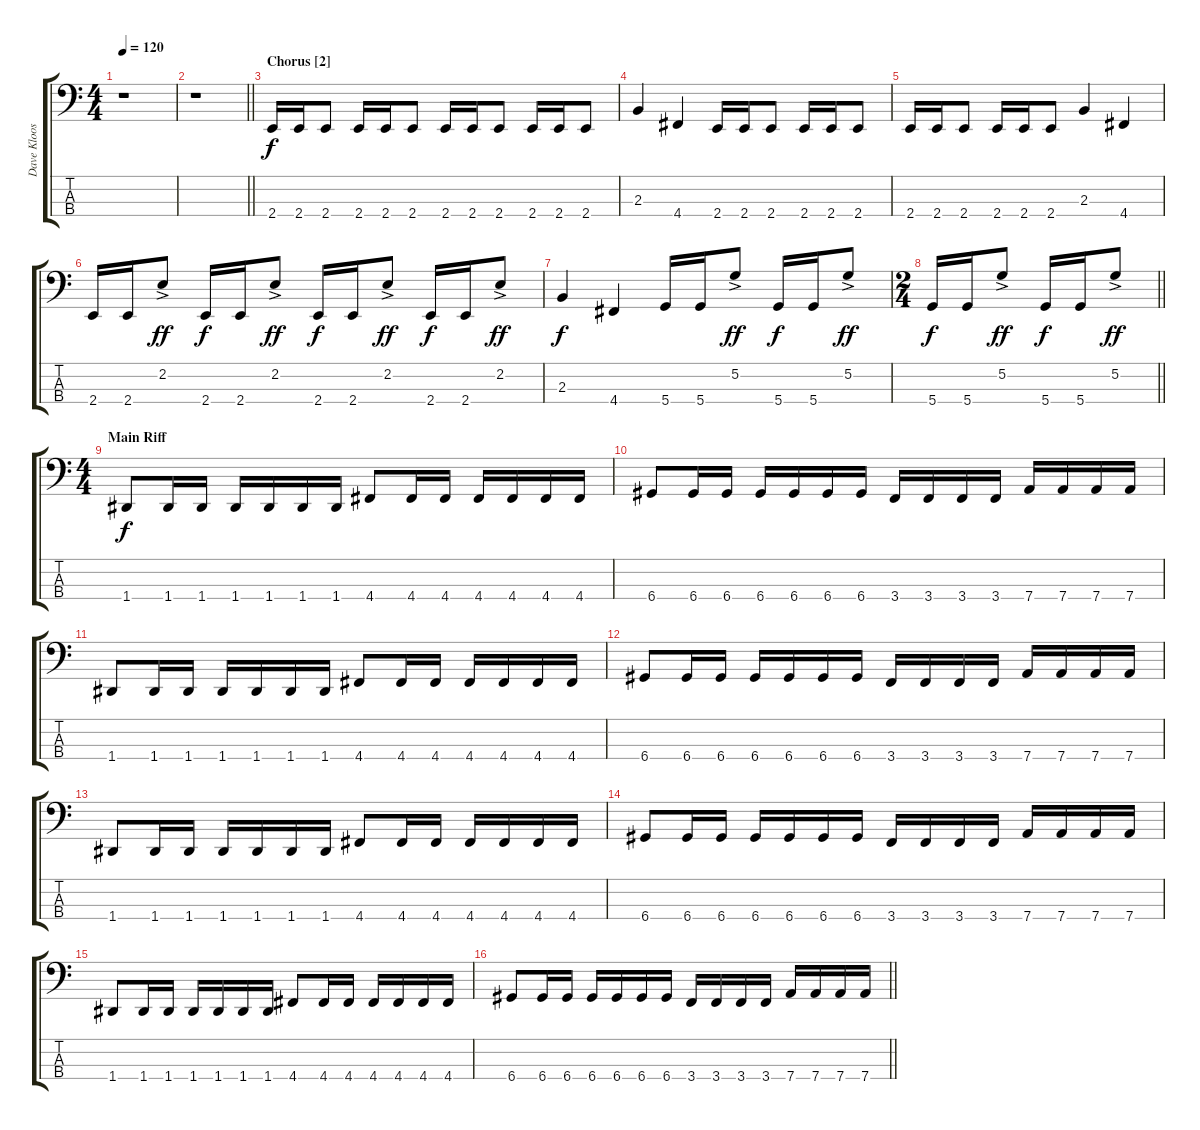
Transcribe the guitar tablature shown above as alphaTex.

\track ("Dave Kloos" "Dave Kloos") {instrument electricbasspick}
\staff {score tabs}
\tuning (G2 D2 A1 D1) {hide}
\ts (4 4)
\tempo 120
\clef f4
\ks c
r.1{dy f} |
\barLineRight lightlight
r.1 |
\section ("" "Chorus [2]")
2.4.16{balance 8} 2.4.16 2.4.8 2.4.16 2.4.16 2.4.8 2.4.16 2.4.16 2.4.8 2.4.16 2.4.16 2.4.8 |
2.3.4 4.4.4 2.4.16 2.4.16 2.4.8 2.4.16 2.4.16 2.4.8 |
2.4.16 2.4.16 2.4.8 2.4.16 2.4.16 2.4.8 2.3.4 4.4.4 |
2.4.16 2.4.16 2.2{ac}.8{dy ff} 2.4.16{dy f} 2.4.16 2.2{ac}.8{dy ff} 2.4.16{dy f} 2.4.16 2.2{ac}.8{dy ff} 2.4.16{dy f} 2.4.16 2.2{ac}.8{dy ff} |
2.3.4{dy f} 4.4.4 5.4.16 5.4.16 5.2{ac}.8{dy ff} 5.4.16{dy f} 5.4.16 5.2{ac}.8{dy ff} |
\ts (2 4)
\barLineRight lightlight
5.4.16{dy f} 5.4.16 5.2{ac}.8{dy ff} 5.4.16{dy f} 5.4.16 5.2{ac}.8{dy ff} |
\ts (4 4)
\section ("" "Main Riff")
1.4.8{dy f} 1.4.16 1.4.16 1.4.16 1.4.16 1.4.16 1.4.16 4.4.8 4.4.16 4.4.16 4.4.16 4.4.16 4.4.16 4.4.16 |
6.4.8 6.4.16 6.4.16 6.4.16 6.4.16 6.4.16 6.4.16 3.4.16 3.4.16 3.4.16 3.4.16 7.4.16 7.4.16 7.4.16 7.4.16 |
1.4.8 1.4.16 1.4.16 1.4.16 1.4.16 1.4.16 1.4.16 4.4.8 4.4.16 4.4.16 4.4.16 4.4.16 4.4.16 4.4.16 |
6.4.8 6.4.16 6.4.16 6.4.16 6.4.16 6.4.16 6.4.16 3.4.16 3.4.16 3.4.16 3.4.16 7.4.16 7.4.16 7.4.16 7.4.16 |
1.4.8 1.4.16 1.4.16 1.4.16 1.4.16 1.4.16 1.4.16 4.4.8 4.4.16 4.4.16 4.4.16 4.4.16 4.4.16 4.4.16 |
6.4.8 6.4.16 6.4.16 6.4.16 6.4.16 6.4.16 6.4.16 3.4.16 3.4.16 3.4.16 3.4.16 7.4.16 7.4.16 7.4.16 7.4.16 |
1.4.8 1.4.16 1.4.16 1.4.16 1.4.16 1.4.16 1.4.16 4.4.8 4.4.16 4.4.16 4.4.16 4.4.16 4.4.16 4.4.16 |
\barLineRight lightlight
6.4.8 6.4.16 6.4.16 6.4.16 6.4.16 6.4.16 6.4.16 3.4.16 3.4.16 3.4.16 3.4.16 7.4.16 7.4.16 7.4.16 7.4.16
